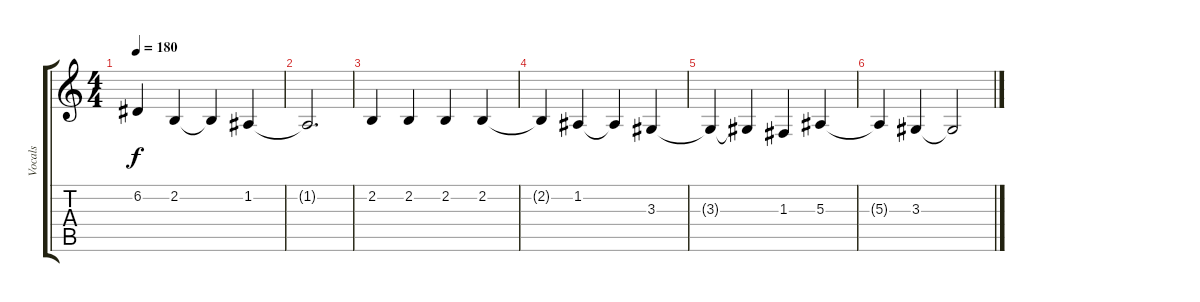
\track ("Vocals" "Vocals") {instrument flute}
\staff {score tabs}
\tuning (D4 A3 F3 C3 G2 C2) {hide}
\ts (4 4)
\tempo 180
\clef g2
\ks c
6.2{t}.4{dy f} 2.2.4 2.2{t}.4 1.2.4 |
1.2{t}.2{d} |
2.2.4 2.2.4 2.2.4 2.2.4 |
2.2{t}.4 1.2.4 1.2{t}.4 3.3.4 |
3.3{t}.4 3.3{t}.4 1.3.4 5.3.4 |
5.3{t}.4 3.3.4 3.3{t}.2
